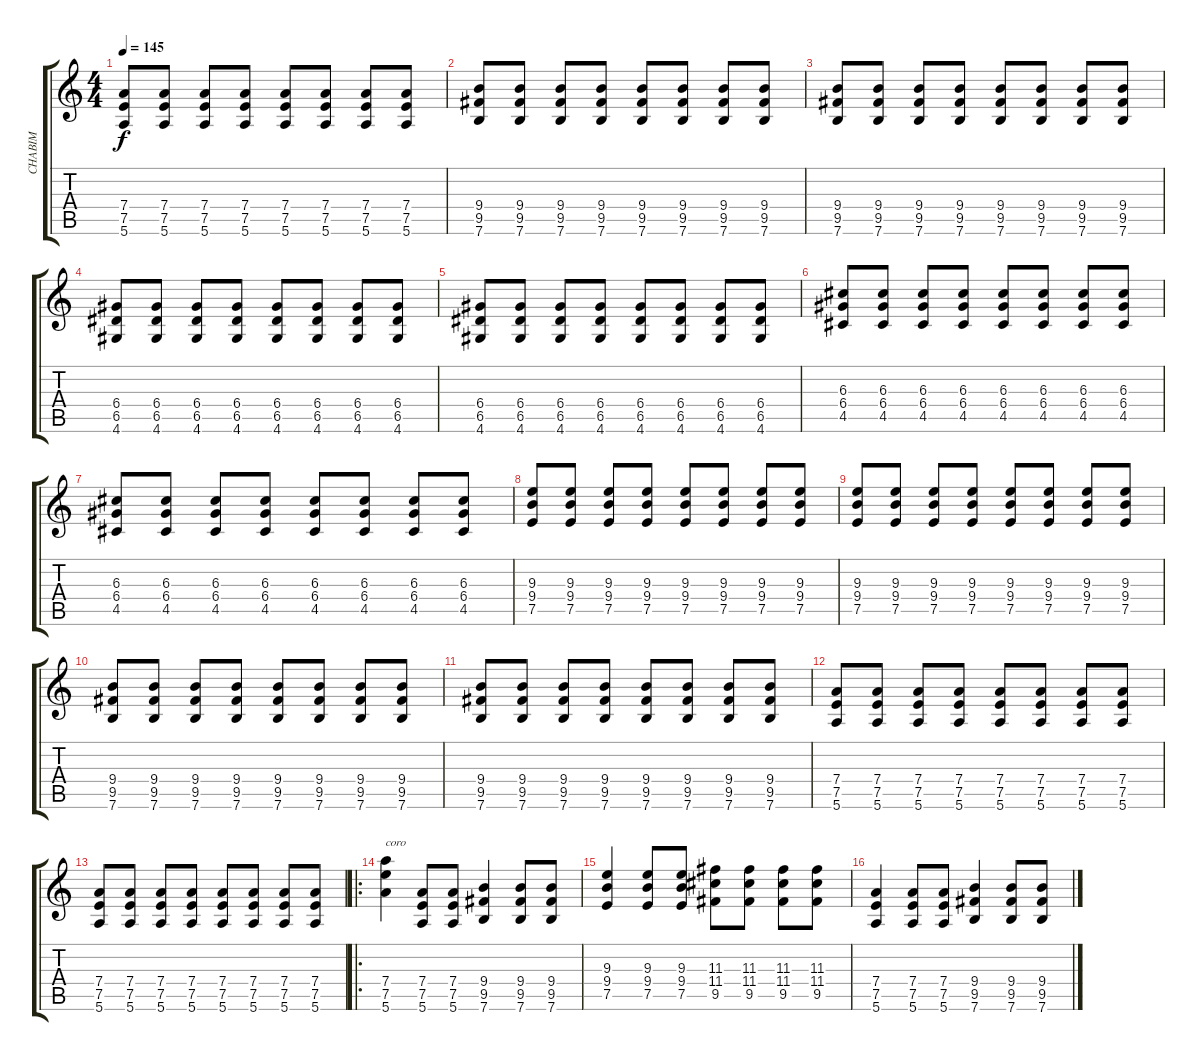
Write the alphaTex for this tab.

\track ("CHABIM" "CHABIM") {instrument overdrivenguitar}
\staff {score tabs}
\tuning (E4 B3 G3 D3 A2 E2) {hide}
\ts (4 4)
\tempo 145
\clef g2
\ks c
(7.4 7.5 5.6).8{dy f} (7.4 7.5 5.6).8 (7.4 7.5 5.6).8 (7.4 7.5 5.6).8 (7.4 7.5 5.6).8 (7.4 7.5 5.6).8 (7.4 7.5 5.6).8 (7.4 7.5 5.6).8 |
(9.4 9.5 7.6).8 (9.4 9.5 7.6).8 (9.4 9.5 7.6).8 (9.4 9.5 7.6).8 (9.4 9.5 7.6).8 (9.4 9.5 7.6).8 (9.4 9.5 7.6).8 (9.4 9.5 7.6).8 |
(9.4 9.5 7.6).8 (9.4 9.5 7.6).8 (9.4 9.5 7.6).8 (9.4 9.5 7.6).8 (9.4 9.5 7.6).8 (9.4 9.5 7.6).8 (9.4 9.5 7.6).8 (9.4 9.5 7.6).8 |
(6.4 6.5 4.6).8 (6.4 6.5 4.6).8 (6.4 6.5 4.6).8 (6.4 6.5 4.6).8 (6.4 6.5 4.6).8 (6.4 6.5 4.6).8 (6.4 6.5 4.6).8 (6.4 6.5 4.6).8 |
(6.4 6.5 4.6).8 (6.4 6.5 4.6).8 (6.4 6.5 4.6).8 (6.4 6.5 4.6).8 (6.4 6.5 4.6).8 (6.4 6.5 4.6).8 (6.4 6.5 4.6).8 (6.4 6.5 4.6).8 |
(6.3 6.4 4.5).8 (6.3 6.4 4.5).8 (6.3 6.4 4.5).8 (6.3 6.4 4.5).8 (6.3 6.4 4.5).8 (6.3 6.4 4.5).8 (6.3 6.4 4.5).8 (6.3 6.4 4.5).8 |
(6.3 6.4 4.5).8 (6.3 6.4 4.5).8 (6.3 6.4 4.5).8 (6.3 6.4 4.5).8 (6.3 6.4 4.5).8 (6.3 6.4 4.5).8 (6.3 6.4 4.5).8 (6.3 6.4 4.5).8 |
(9.3 9.4 7.5).8 (9.3 9.4 7.5).8 (9.3 9.4 7.5).8 (9.3 9.4 7.5).8 (9.3 9.4 7.5).8 (9.3 9.4 7.5).8 (9.3 9.4 7.5).8 (9.3 9.4 7.5).8 |
(9.3 9.4 7.5).8 (9.3 9.4 7.5).8 (9.3 9.4 7.5).8 (9.3 9.4 7.5).8 (9.3 9.4 7.5).8 (9.3 9.4 7.5).8 (9.3 9.4 7.5).8 (9.3 9.4 7.5).8 |
(9.4 9.5 7.6).8 (9.4 9.5 7.6).8 (9.4 9.5 7.6).8 (9.4 9.5 7.6).8 (9.4 9.5 7.6).8 (9.4 9.5 7.6).8 (9.4 9.5 7.6).8 (9.4 9.5 7.6).8 |
(9.4 9.5 7.6).8 (9.4 9.5 7.6).8 (9.4 9.5 7.6).8 (9.4 9.5 7.6).8 (9.4 9.5 7.6).8 (9.4 9.5 7.6).8 (9.4 9.5 7.6).8 (9.4 9.5 7.6).8 |
(7.4 7.5 5.6).8 (7.4 7.5 5.6).8 (7.4 7.5 5.6).8 (7.4 7.5 5.6).8 (7.4 7.5 5.6).8 (7.4 7.5 5.6).8 (7.4 7.5 5.6).8 (7.4 7.5 5.6).8 |
(7.4 7.5 5.6).8 (7.4 7.5 5.6).8 (7.4 7.5 5.6).8 (7.4 7.5 5.6).8 (7.4 7.5 5.6).8 (7.4 7.5 5.6).8 (7.4 7.5 5.6).8 (7.4 7.5 5.6).8 |
\ro
(7.4 7.5 5.6).4{ot 8vb txt "coro"} (7.4 7.5 5.6).8 (7.4 7.5 5.6).8 (9.4 9.5 7.6).4 (9.4 9.5 7.6).8 (9.4 9.5 7.6).8 |
(9.3 9.4 7.5).4 (9.3 9.4 7.5).8 (9.3 9.4 7.5).8 (11.3 11.4 9.5).8 (11.3 11.4 9.5).8 (11.3 11.4 9.5).8 (11.3 11.4 9.5).8 |
(7.4 7.5 5.6).4 (7.4 7.5 5.6).8 (7.4 7.5 5.6).8 (9.4 9.5 7.6).4 (9.4 9.5 7.6).8 (9.4 9.5 7.6).8
